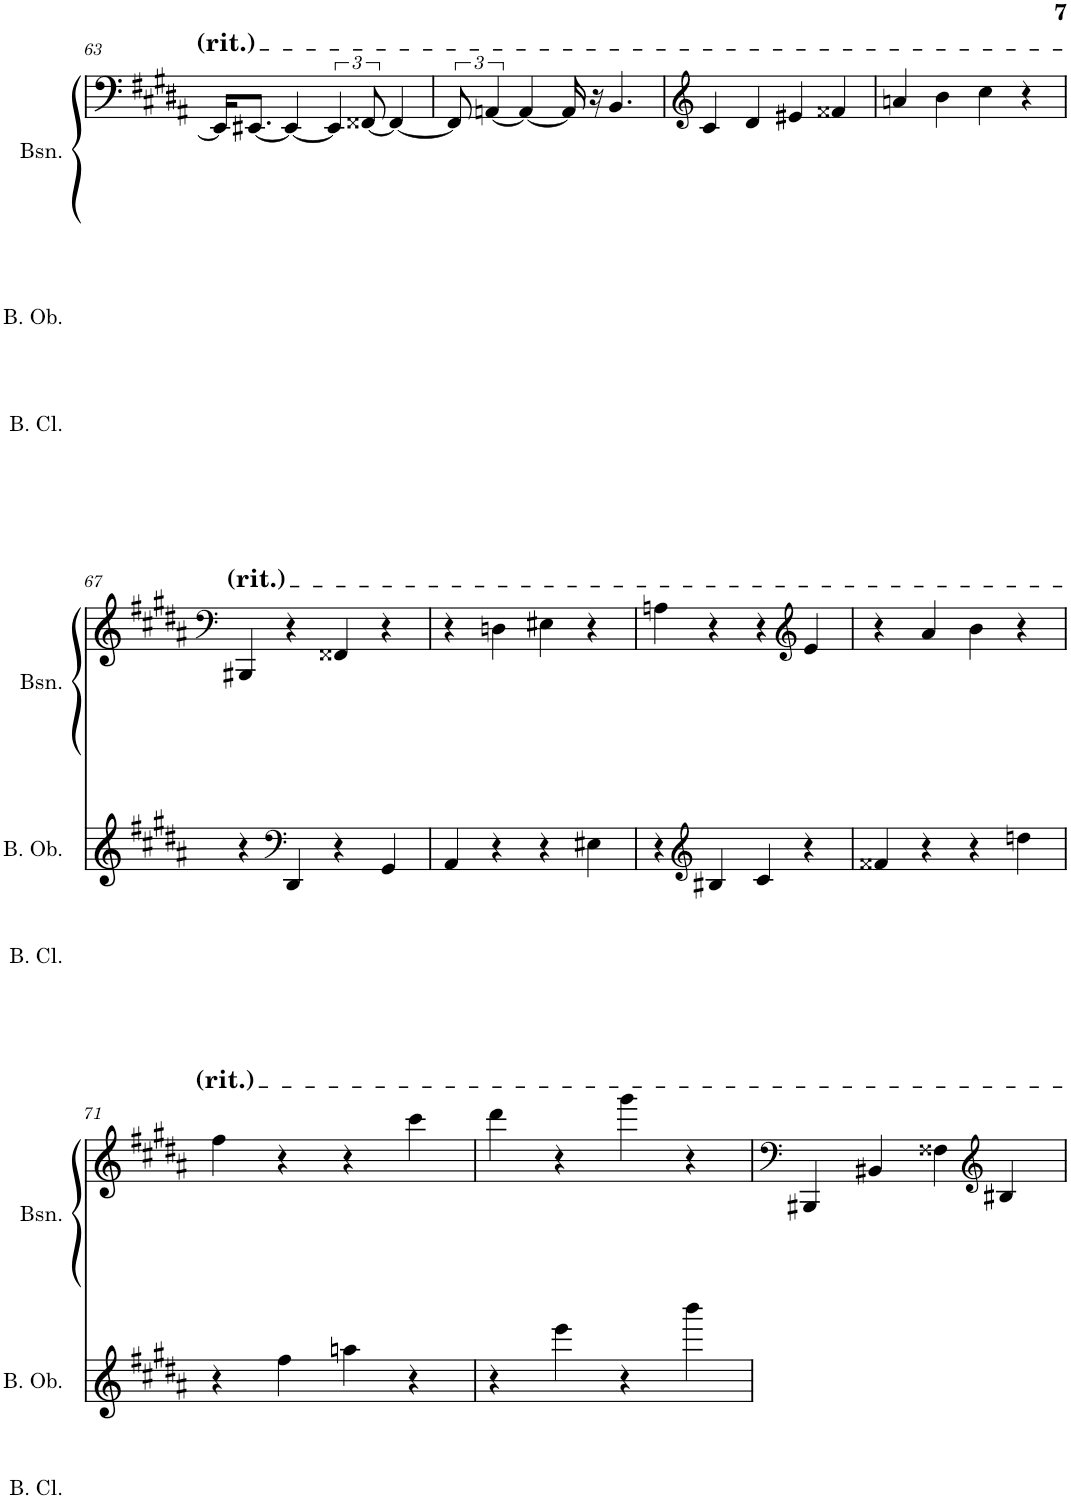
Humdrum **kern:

**kern	**kern	**kern	**kern
*part3	*part2	*part1	*part1
*staff4	*staff3	*staff2	*staff1
*I"Bass Clarinet	*I"Bass Oboe	*I"Bassoon	*
*I'B. Cl.	*I'B. Ob.	*I'Bsn.	*
!!LO:PB:g=z
*clefG2	*clefG2	*clefG2	*clefF4
*Trd8c14	*	*	*
*k[b-e-a-d-g-]	*k[f#c#g#d#a#]	*k[f#c#g#d#a#]	*k[f#c#g#d#a#]
*M4/4	*M4/4	*M4/4	*M4/4
=63	=63	=63	=63
1r	1r	1r	16EE/KL]
.	.	.	[8.EE#X/J
.	.	.	4EE#/_
.	.	.	6EE#/]
.	.	.	[12FF##X/
.	.	.	4FF##/_
=64	=64	=64	=64
1r	1r	1r	12FF##/]
.	.	.	[6AAn/
.	.	.	4AA/_
.	.	.	16AA/]
.	.	.	16r
.	.	.	4.BB/
=65	=65	=65	=65
*	*	*	*clefG2
1r	1r	1r	4c#/
.	.	.	4d#/
.	.	.	4e#X/
.	.	.	4f##X/
=66	=66	=66	=66
1r	1r	1r	4an/
.	.	.	4b\
.	.	.	4cc#\
.	.	.	4r
!!LO:LB:g=z
=67	=67	=67	=67
*	*	*	*clefF4
1r	4r	1r	4BBB#X/
*	*clefF4	*	*
.	4DD#/	.	4r
.	4r	.	4FF##X/
.	4GG#/	.	4r
=68	=68	=68	=68
1r	4AA#/	1r	4r
.	4r	.	4Dn\
.	4r	.	4E#X\
.	4E#X\	.	4r
=69	=69	=69	=69
1r	4r	1r	4An\
*	*clefG2	*	*
.	4B#X/	.	4r
.	4c#/	.	4r
*	*	*	*clefG2
.	4r	.	4e/
=70	=70	=70	=70
1r	4f##X/	1r	4r
.	4r	.	4a#/
.	4r	.	4b\
.	4ddn\	.	4r
!!LO:LB:g=z
=71	=71	=71	=71
1r	4r	1r	4ff#\
.	4ff#\	.	4r
.	4aan\	.	4r
.	4r	.	4ccc#\
=72	=72	=72	=72
1r	4r	1r	4ddd#\
.	4eee\	.	4r
.	4r	.	4ggg#\
.	4bbb\	.	4r
=73	=73	=73	=73
*	*	*	*clefF4
1r	1r	1r	4BBB#X/
.	.	.	4BB#X/
.	.	.	4F##X\
*	*	*	*clefG2
.	.	.	4B#X/
=	=	=	=
*-	*-	*-	*-
